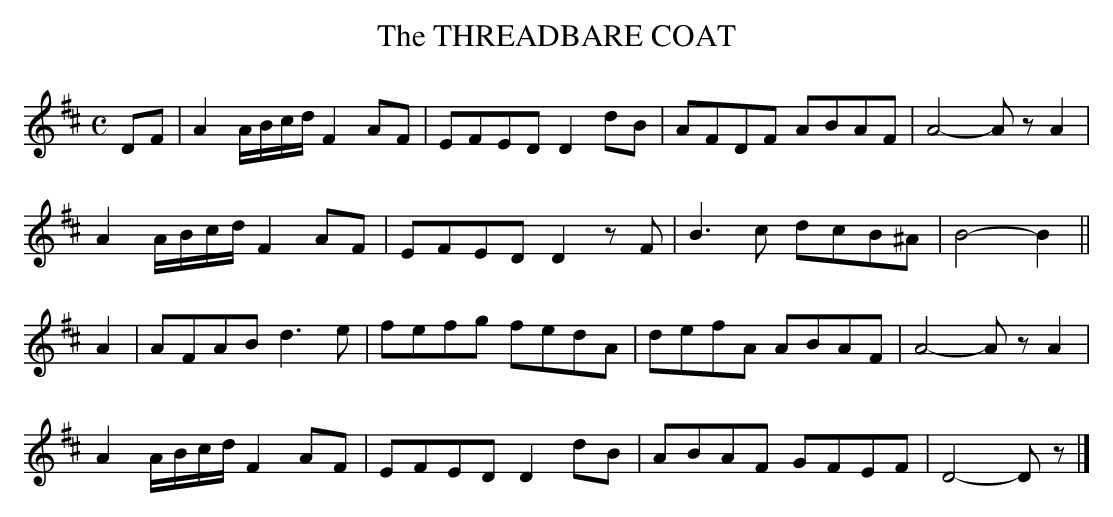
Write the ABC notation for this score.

X:1
T:THREADBARE COAT, The
Y:"moderate"
M:C
L:1/8
K:D
DF|A2 A/B/c/d/ F2AF|EFED D2dB|AFDF ABAF|A4-A zA2|
A2 A/B/c/d/ F2AF|EFED D2zF|B3c dcB^A|B4-B2||
A2|AFAB d3e|fefg fedA|defA ABAF|A4-A zA2|
A2 A/B/c/d/ F2AF|EFED D2dB|ABAF GFEF|D4-D z|]
